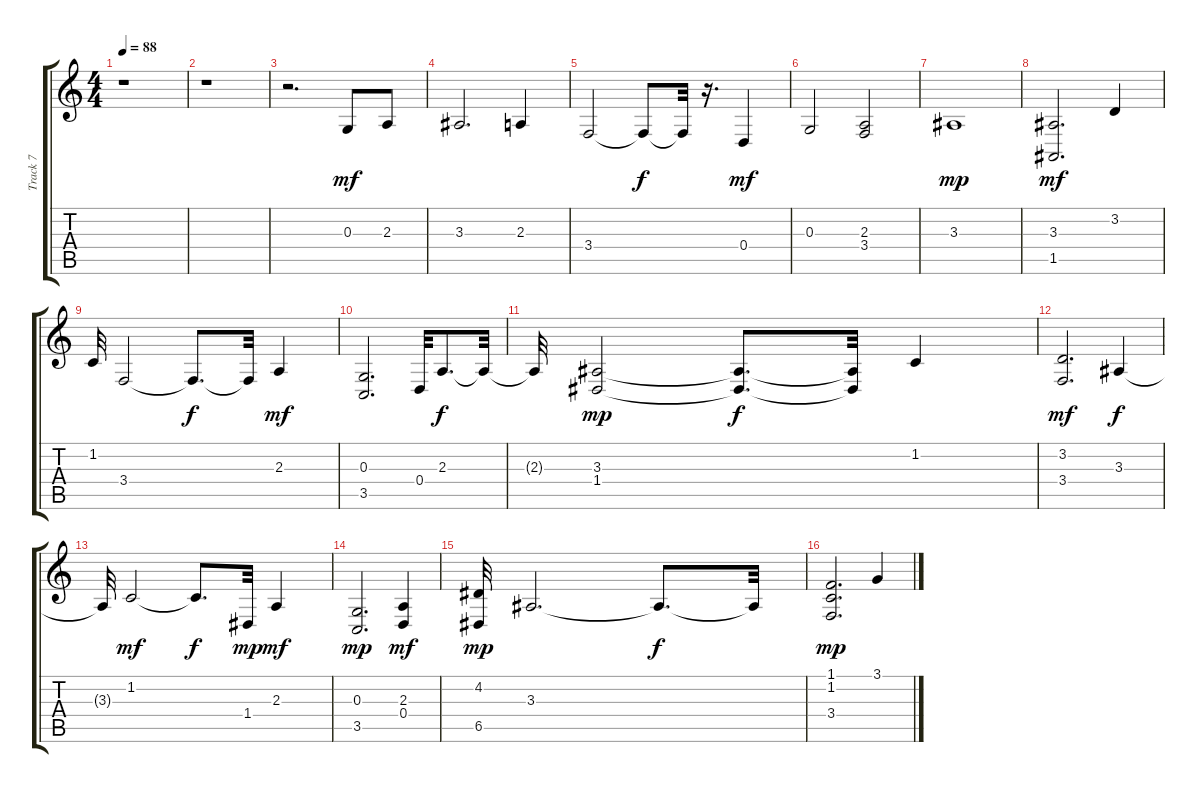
\track ("Track 7" "Track 7") {instrument stringensemble2}
\staff {score tabs}
\tuning (E4 B3 G3 D3 A2 E2) {hide}
\ts (4 4)
\tempo 88
\clef g2
\ks c
r.1{dy f} |
r.1 |
r.2{d} 0.3.8{dy mf} 2.3.8 |
3.3.2{d} 2.3.4 |
3.4.2 3.4{t}.8{dy f} 3.4{t}.32 r.16{d} 0.4.4{dy mf} |
0.3.2 (2.3 3.4).2 |
3.3.1{dy mp} |
(3.3 1.5).2{d dy mf} 3.2.4 |
1.2.32 3.4.2 3.4{t}.8{d dy f} 3.4{t}.32 2.3.4{dy mf} |
(0.3 3.5).2{d} 0.4.32 2.3.8{d dy f} 2.3{t}.32 |
2.3{t}.32 (3.3 1.4).2{dy mp} (3.3{t} 1.4{t}).8{d dy f} (3.3{t} 1.4{t}).32 1.2.4 |
(3.2 3.4).2{d dy mf} 3.3.4{dy f} |
3.3{t}.32 1.2.2{dy mf} 1.2{t}.8{d dy f} 1.4.32{dy mp} 2.3.4{dy mf} |
(0.3 3.5).2{d dy mp} (2.3 0.4).4{dy mf} |
(4.2 6.5).32{dy mp} 3.3.2{d} 3.3{t}.8{d dy f} 3.3{t}.32 |
(1.1 1.2 3.4).2{d dy mp} 3.1.4
